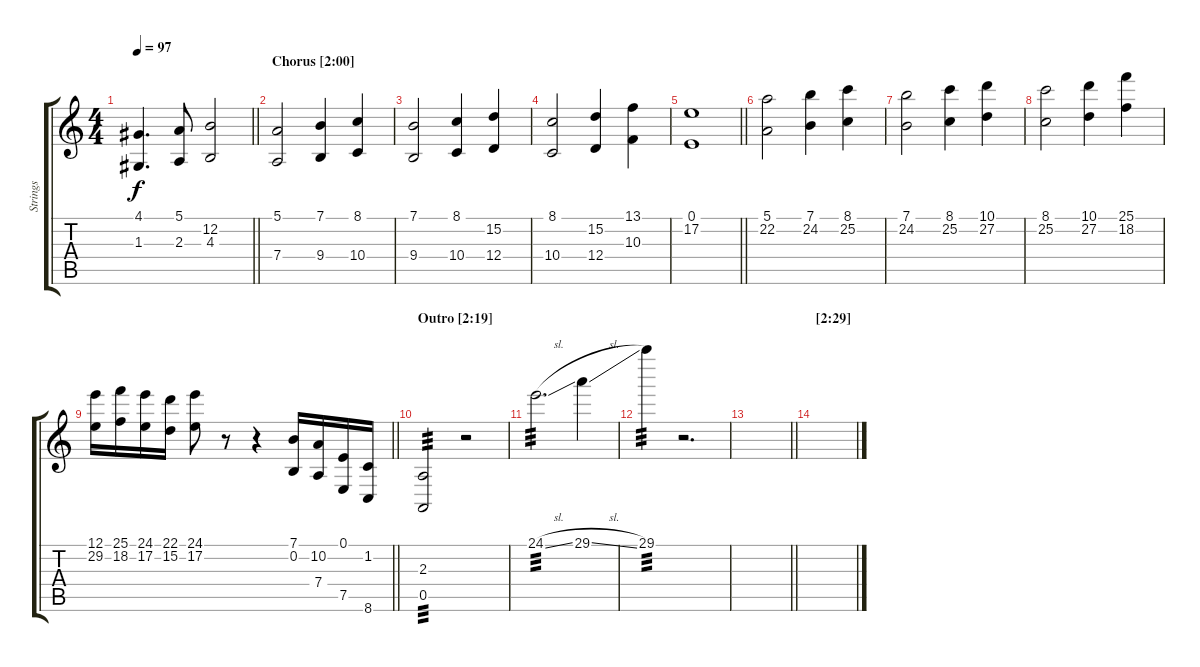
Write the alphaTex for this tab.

\track ("Strings" "Strings") {instrument stringensemble1}
\staff {score tabs}
\tuning (E4 B3 G3 D3 A2 E2) {hide}
\ts (4 4)
\tempo 97
\clef g2
\barLineRight lightlight
\ks aminor
(4.1 1.3).4{d dy f} (5.1 2.3).8 (12.2 4.3).2 |
\section ("" "Chorus [2:00]")
(5.1 7.4).2 (7.1 9.4).4 (8.1 10.4).4 |
(7.1 9.4).2 (8.1 10.4).4 (15.2 12.4).4 |
(8.1 10.4).2 (15.2 12.4).4 (13.1 10.3).4 |
\barLineRight lightlight
(0.1 17.2).1 |
(5.1 22.2).2 (7.1 24.2).4 (8.1 25.2).4 |
(7.1 24.2).2 (8.1 25.2).4 (10.1 27.2).4 |
(8.1 25.2).2 (10.1 27.2).4 (25.1 18.2).4 |
\barLineRight lightlight
(12.1 29.2).16 (25.1 18.2).16 (24.1 17.2).16 (22.1 15.2).16 (24.1 17.2).8 r.8 r.4 (7.1 0.2).16 (10.2 7.4).16 (0.1 7.5).16 (1.2 8.6).16 |
\section ("" "Outro [2:19]")
(2.3 0.5).2{tp 3} r.2 |
24.1{sl}.2{d tp 3} 29.1{sl}.4 |
29.1.4{ot 8vb tp 3} r.2{d} |
\barLineRight lightlight
|
\section ("" "[2:29]")
